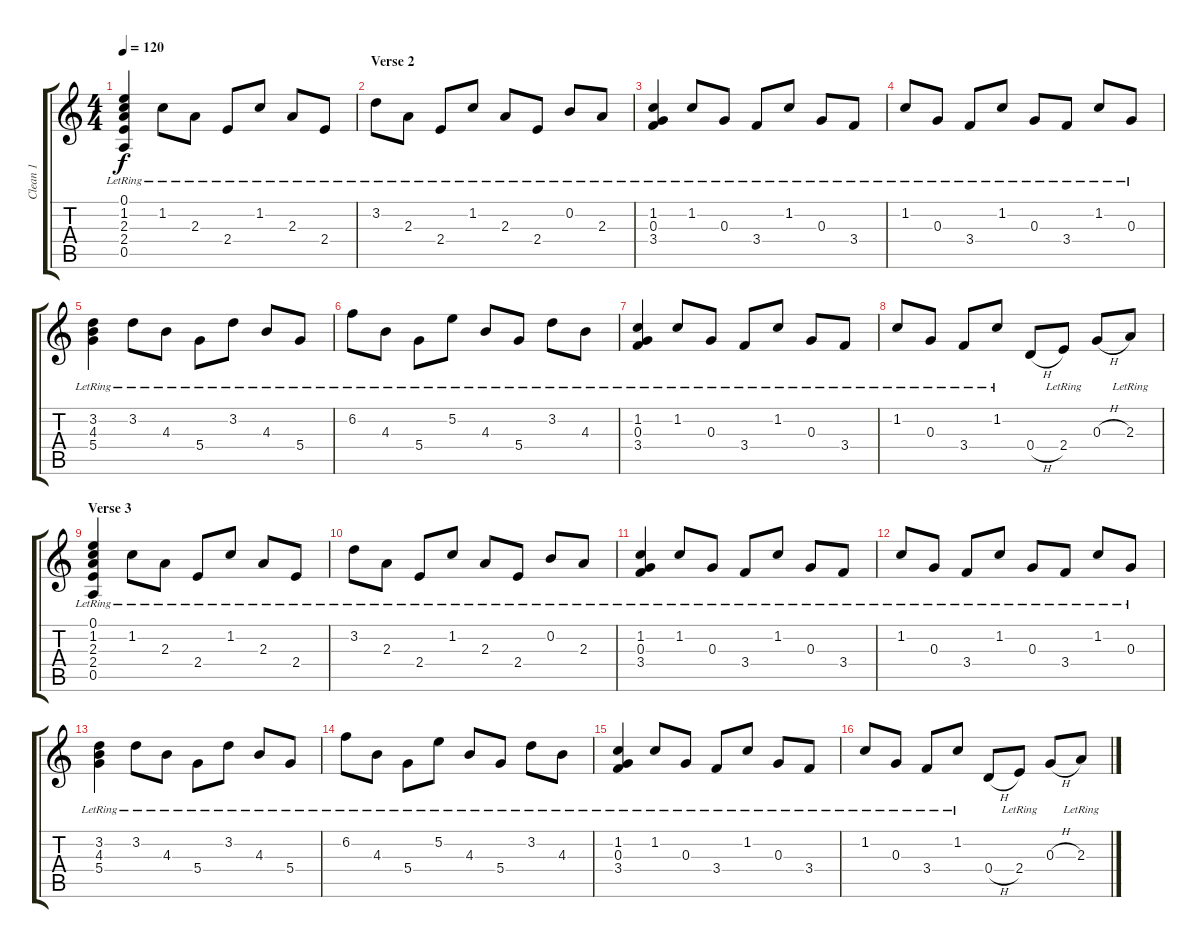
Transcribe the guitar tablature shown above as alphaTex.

\track ("Clean 1" "Clean 1") {instrument electricguitarclean}
\staff {score tabs}
\tuning (E4 B3 G3 D3 A2 E2) {hide}
\ts (4 4)
\tempo 120
\clef g2
\ks c
(0.1{lr} 1.2{lr} 2.3{lr} 2.4{lr} 0.5{lr}).4{dy f} 1.2{lr}.8 2.3{lr}.8 2.4{lr}.8 1.2{lr}.8 2.3{lr}.8 2.4{lr}.8 |
\section ("" "Verse 2")
3.2{lr}.8 2.3{lr}.8 2.4{lr}.8 1.2{lr}.8 2.3{lr}.8 2.4{lr}.8 0.2{lr}.8 2.3{lr}.8 |
(1.2{lr} 0.3{lr} 3.4{lr}).4 1.2{lr}.8 0.3{lr}.8 3.4{lr}.8 1.2{lr}.8 0.3{lr}.8 3.4{lr}.8 |
1.2{lr}.8 0.3{lr}.8 3.4{lr}.8 1.2{lr}.8 0.3{lr}.8 3.4{lr}.8 1.2{lr}.8 0.3{lr}.8 |
(3.2{lr} 4.3{lr} 5.4{lr}).4 3.2{lr}.8 4.3{lr}.8 5.4{lr}.8 3.2{lr}.8 4.3{lr}.8 5.4{lr}.8 |
6.2{lr}.8 4.3{lr}.8 5.4{lr}.8 5.2{lr}.8 4.3{lr}.8 5.4{lr}.8 3.2{lr}.8 4.3{lr}.8 |
(1.2{lr} 0.3{lr} 3.4{lr}).4 1.2{lr}.8 0.3{lr}.8 3.4{lr}.8 1.2{lr}.8 0.3{lr}.8 3.4{lr}.8 |
1.2{lr}.8 0.3{lr}.8 3.4{lr}.8 1.2{lr}.8 0.4{h}.8 2.4{lr}.8 0.3{h}.8 2.3{lr}.8 |
\section ("" "Verse 3")
(0.1{lr} 1.2{lr} 2.3{lr} 2.4{lr} 0.5{lr}).4 1.2{lr}.8 2.3{lr}.8 2.4{lr}.8 1.2{lr}.8 2.3{lr}.8 2.4{lr}.8 |
3.2{lr}.8 2.3{lr}.8 2.4{lr}.8 1.2{lr}.8 2.3{lr}.8 2.4{lr}.8 0.2{lr}.8 2.3{lr}.8 |
(1.2{lr} 0.3{lr} 3.4{lr}).4 1.2{lr}.8 0.3{lr}.8 3.4{lr}.8 1.2{lr}.8 0.3{lr}.8 3.4{lr}.8 |
1.2{lr}.8 0.3{lr}.8 3.4{lr}.8 1.2{lr}.8 0.3{lr}.8 3.4{lr}.8 1.2{lr}.8 0.3{lr}.8 |
(3.2{lr} 4.3{lr} 5.4{lr}).4 3.2{lr}.8 4.3{lr}.8 5.4{lr}.8 3.2{lr}.8 4.3{lr}.8 5.4{lr}.8 |
6.2{lr}.8 4.3{lr}.8 5.4{lr}.8 5.2{lr}.8 4.3{lr}.8 5.4{lr}.8 3.2{lr}.8 4.3{lr}.8 |
(1.2{lr} 0.3{lr} 3.4{lr}).4 1.2{lr}.8 0.3{lr}.8 3.4{lr}.8 1.2{lr}.8 0.3{lr}.8 3.4{lr}.8 |
1.2{lr}.8 0.3{lr}.8 3.4{lr}.8 1.2{lr}.8 0.4{h}.8 2.4{lr}.8 0.3{h}.8 2.3{lr}.8
